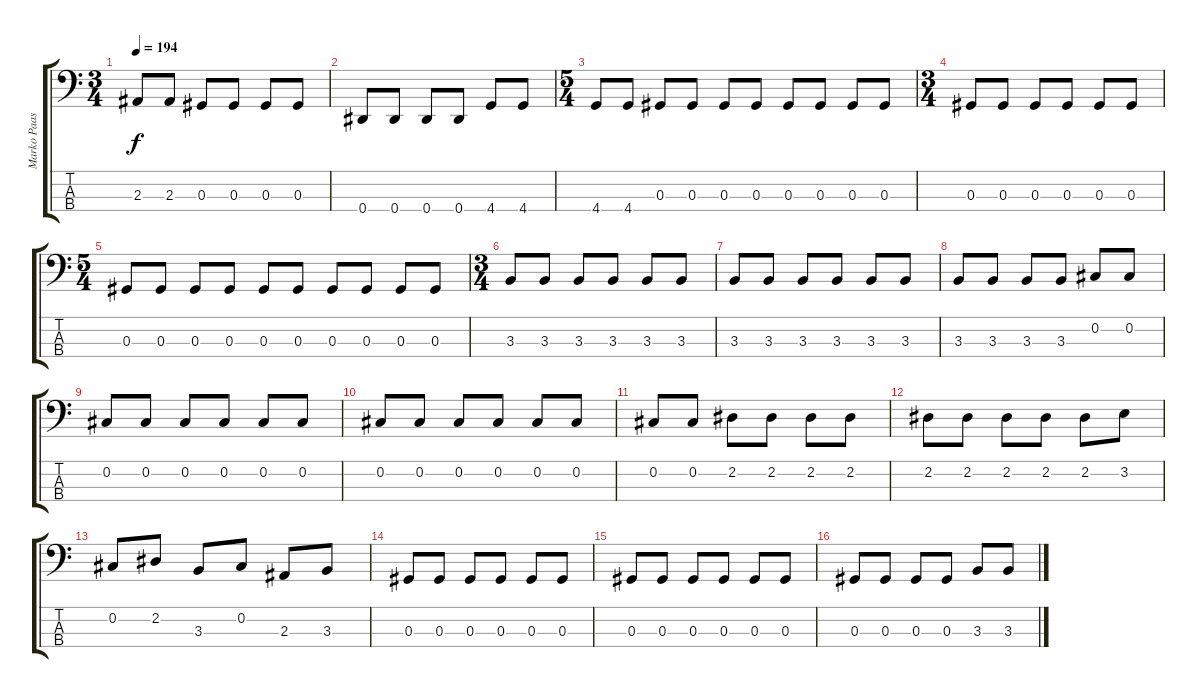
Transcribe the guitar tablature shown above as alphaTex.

\track ("Marko Paasikoski" "Marko Paas") {instrument electricbasspick}
\staff {score tabs}
\tuning (Gb2 Db2 Ab1 Eb1) {hide}
\ts (3 4)
\tempo 194
\clef f4
\ks c
2.3.8{dy f} 2.3.8 0.3.8 0.3.8 0.3.8 0.3.8 |
0.4.8 0.4.8 0.4.8 0.4.8 4.4.8 4.4.8 |
\ts (5 4)
4.4.8 4.4.8 0.3.8 0.3.8 0.3.8 0.3.8 0.3.8 0.3.8 0.3.8 0.3.8 |
\ts (3 4)
0.3.8 0.3.8 0.3.8 0.3.8 0.3.8 0.3.8 |
\ts (5 4)
0.3.8 0.3.8 0.3.8 0.3.8 0.3.8 0.3.8 0.3.8 0.3.8 0.3.8 0.3.8 |
\ts (3 4)
3.3.8 3.3.8 3.3.8 3.3.8 3.3.8 3.3.8 |
3.3.8 3.3.8 3.3.8 3.3.8 3.3.8 3.3.8 |
3.3.8 3.3.8 3.3.8 3.3.8 0.2.8 0.2.8 |
0.2.8 0.2.8 0.2.8 0.2.8 0.2.8 0.2.8 |
0.2.8 0.2.8 0.2.8 0.2.8 0.2.8 0.2.8 |
0.2.8 0.2.8 2.2.8 2.2.8 2.2.8 2.2.8 |
2.2.8 2.2.8 2.2.8 2.2.8 2.2.8 3.2.8 |
0.2.8 2.2.8 3.3.8 0.2.8 2.3.8 3.3.8 |
0.3.8 0.3.8 0.3.8 0.3.8 0.3.8 0.3.8 |
0.3.8 0.3.8 0.3.8 0.3.8 0.3.8 0.3.8 |
0.3.8 0.3.8 0.3.8 0.3.8 3.3.8 3.3.8
